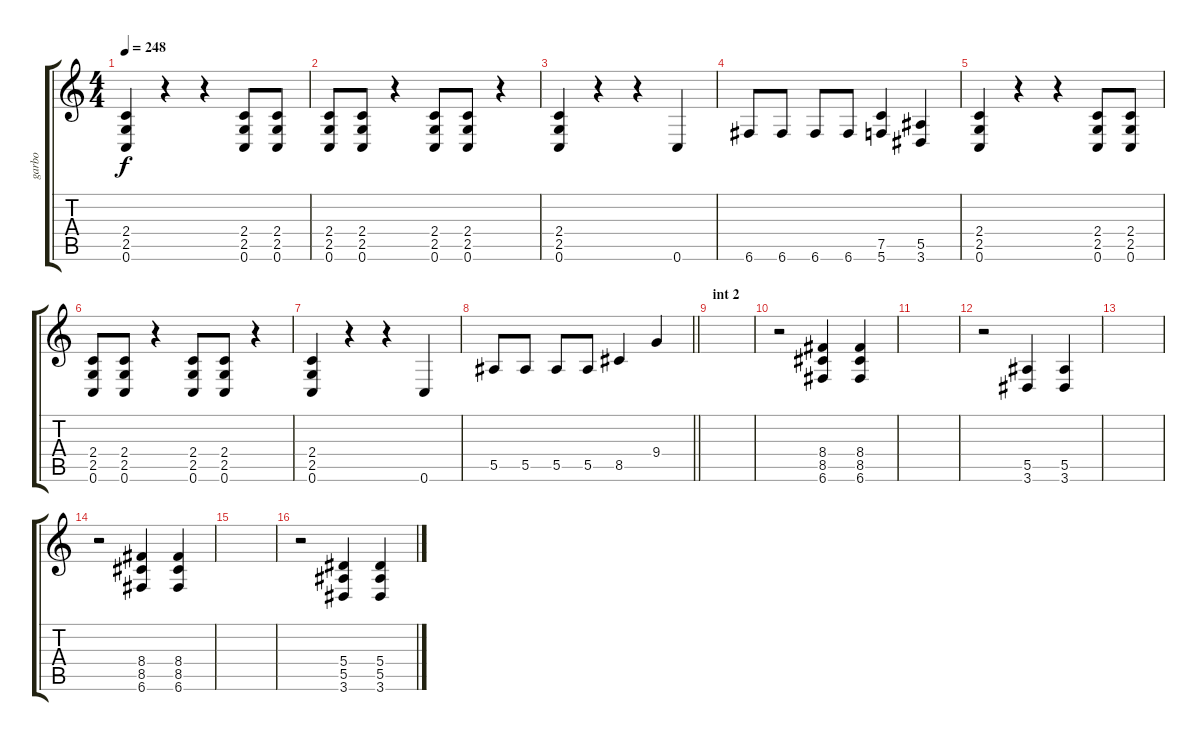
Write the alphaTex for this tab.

\track ("garbo" "garbo") {instrument overdrivenguitar}
\staff {score tabs}
\tuning (C4 G3 Eb3 Bb2 F2 C2) {hide}
\ts (4 4)
\tempo 248
\clef g2
\ks c
(2.4 2.5 0.6).4{dy f} r.4 r.4 (2.4 2.5 0.6).8 (2.4 2.5 0.6).8 |
(2.4 2.5 0.6).8 (2.4 2.5 0.6).8 r.4 (2.4 2.5 0.6).8 (2.4 2.5 0.6).8 r.4 |
(2.4 2.5 0.6).4 r.4 r.4 0.6.4 |
6.6.8 6.6.8 6.6.8 6.6.8 (7.5 5.6).4 (5.5 3.6).4 |
(2.4 2.5 0.6).4 r.4 r.4 (2.4 2.5 0.6).8 (2.4 2.5 0.6).8 |
(2.4 2.5 0.6).8 (2.4 2.5 0.6).8 r.4 (2.4 2.5 0.6).8 (2.4 2.5 0.6).8 r.4 |
(2.4 2.5 0.6).4 r.4 r.4 0.6.4 |
\barLineRight lightlight
5.5.8 5.5.8 5.5.8 5.5.8 8.5.4 9.4.4 |
\section ("" "int 2")
|
r.2 (8.4 8.5 6.6).4 (8.4 8.5 6.6).4 |
|
r.2 (5.5 3.6).4 (5.5 3.6).4 |
|
r.2 (8.4 8.5 6.6).4 (8.4 8.5 6.6).4 |
|
r.2 (5.4 5.5 3.6).4 (5.4 5.5 3.6).4
